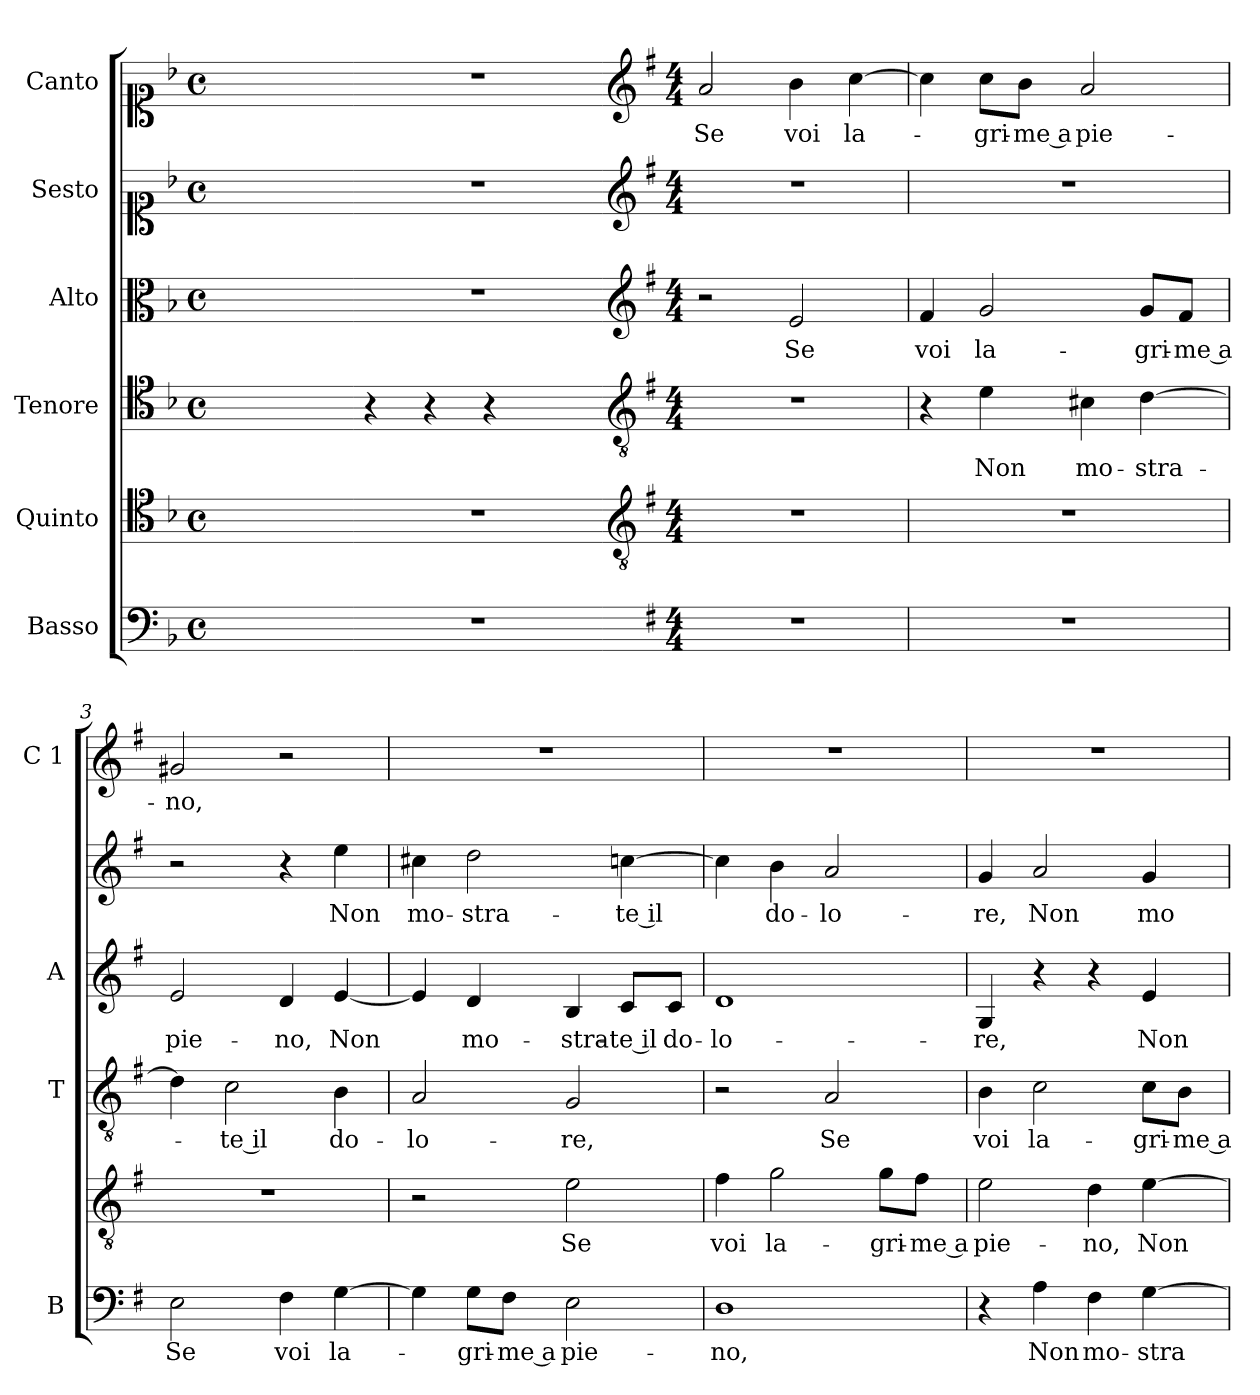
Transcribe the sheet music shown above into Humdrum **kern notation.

**kern	**text	**kern	**text	**kern	**text	**kern	**text	**kern	**text	**kern	**text
*part6	*part6	*part5	*part5	*part4	*part4	*part3	*part3	*part2	*part2	*part1	*part1
*staff6	*staff6	*staff5	*staff5	*staff4	*staff4	*staff3	*staff3	*staff2	*staff2	*staff1	*staff1
*I"Basso	*	*I"Quinto	*	*I"Tenore	*	*I"Alto	*	*I"Sesto	*	*I"Canto	*
*I'B	*	*	*	*I'T	*	*I'A	*	*	*	*I'C 1	*
*clefF4	*	*clefC4	*	*clefC4	*	*clefC3	*	*clefC1	*	*clefC1	*
*k[b-]	*	*k[b-]	*	*k[b-]	*	*k[b-]	*	*k[b-]	*	*k[b-]	*
*F:	*	*F:	*	*F:	*	*F:	*	*F:	*	*F:	*
*M4/4	*	*M4/4	*	*M4/4	*	*M4/4	*	*M4/4	*	*M4/4	*
*met(c)	*	*met(c)	*	*met(c)	*	*met(c)	*	*met(c)	*	*met(c)	*
=	=	=	=	=	=	=	=	=	=	=	=
1ryy	.	1ryy	.	1ryy	.	1ryy	.	1ryy	.	1ryy	.
=1X-	=1X-	=1X-	=1X-	=1X-	=1X-	=1X-	=1X-	=1X-	=1X-	=1X-	=1X-
1r	.	1r	.	4r	.	1r	.	1r	.	1r	.
.	.	.	.	4r	.	.	.	.	.	.	.
.	.	.	.	4r	.	.	.	.	.	.	.
.	.	.	.	4ryy	.	.	.	.	.	.	.
=1-	=1-	=1-	=1-	=1-	=1-	=1-	=1-	=1-	=1-	=1-	=1-
*	*	*clefGv2	*	*clefGv2	*	*clefG2	*	*clefG2	*	*clefG2	*
*k[f#]	*	*k[f#]	*	*k[f#]	*	*k[f#]	*	*k[f#]	*	*k[f#]	*
*G:	*	*G:	*	*G:	*	*G:	*	*G:	*	*G:	*
*M4/4	*	*M4/4	*	*M4/4	*	*M4/4	*	*M4/4	*	*M4/4	*
!	!	!	!	!	!	!	!	!	!	!	!LO:LY:b
1r	.	1r	.	1r	.	2r	.	1r	.	2a/	Se
!	!	!	!	!	!	!	!LO:LY:b	!	!	!	!LO:LY:b
.	.	.	.	.	.	2e/	Se	.	.	4b\	voi
!	!	!	!	!	!	!	!	!	!	!	!LO:LY:b
.	.	.	.	.	.	.	.	.	.	[4cc\	la-
=2	=2	=2	=2	=2	=2	=2	=2	=2	=2	=2	=2
!	!	!	!	!	!	!	!LO:LY:b	!	!	!	!
1r	.	1r	.	4r	.	4f#/	voi	1r	.	4cc\]	.
!	!	!	!	!	!LO:LY:b	!	!LO:LY:b	!	!	!	!LO:LY:b
.	.	.	.	4e\	Non	2g/	la-	.	.	8cc\L	-gri-
!	!	!	!	!	!	!	!	!	!	!	!LO:LY:b
.	.	.	.	.	.	.	.	.	.	8b\J	-me a
!	!	!	!	!	!LO:LY:b	!	!	!	!	!	!LO:LY:b
.	.	.	.	4c#X\	mo-	.	.	.	.	2a/	pie-
!	!	!	!	!	!LO:LY:b	!	!LO:LY:b	!	!	!	!
.	.	.	.	[4d\	-stra-	8g/L	-gri-	.	.	.	.
!	!	!	!	!	!	!	!LO:LY:b	!	!	!	!
.	.	.	.	.	.	8f#/J	-me a	.	.	.	.
=3	=3	=3	=3	=3	=3	=3	=3	=3	=3	=3	=3
!	!LO:LY:b	!	!	!	!	!	!LO:LY:b	!	!	!	!LO:LY:b
2E\	Se	1r	.	4d\]	.	2e/	pie-	2r	.	2g#X/	-no,
!	!	!	!	!	!LO:LY:b	!	!	!	!	!	!
.	.	.	.	2c\	-te il	.	.	.	.	.	.
!	!LO:LY:b	!	!	!	!	!	!LO:LY:b	!	!	!	!
4F#\	voi	.	.	.	.	4d/	-no,	4r	.	2r	.
!	!LO:LY:b	!	!	!	!LO:LY:b	!	!LO:LY:b	!	!LO:LY:b	!	!
[4G\	la-	.	.	4B\	do-	[4e/	Non	4ee\	Non	.	.
=4	=4	=4	=4	=4	=4	=4	=4	=4	=4	=4	=4
!	!	!	!	!	!LO:LY:b	!	!	!	!LO:LY:b	!	!
4G\]	.	2r	.	2A/	-lo-	4e/]	.	4cc#X\	mo-	1r	.
!	!LO:LY:b	!	!	!	!	!	!LO:LY:b	!	!LO:LY:b	!	!
8G\L	-gri-	.	.	.	.	4d/	mo-	2dd\	-stra-	.	.
!	!LO:LY:b	!	!	!	!	!	!	!	!	!	!
8F#\J	-me a	.	.	.	.	.	.	.	.	.	.
!	!LO:LY:b	!	!LO:LY:b	!	!LO:LY:b	!	!LO:LY:b	!	!	!	!
2E\	pie-	2e\	Se	2G/	-re,	4B/	-stra-	.	.	.	.
!	!	!	!	!	!	!	!LO:LY:b	!	!LO:LY:b	!	!
.	.	.	.	.	.	8c/L	-te il	[4ccn\	-te il	.	.
!	!	!	!	!	!	!	!LO:LY:b	!	!	!	!
.	.	.	.	.	.	8c/J	do-	.	.	.	.
=5	=5	=5	=5	=5	=5	=5	=5	=5	=5	=5	=5
!	!LO:LY:b	!	!LO:LY:b	!	!	!	!LO:LY:b	!	!	!	!
1D	-no,	4f#\	voi	2r	.	1d	-lo-	4cc\]	.	1r	.
!	!	!	!LO:LY:b	!	!	!	!	!	!LO:LY:b	!	!
.	.	2g\	la-	.	.	.	.	4b\	do-	.	.
!	!	!	!	!	!LO:LY:b	!	!	!	!LO:LY:b	!	!
.	.	.	.	2A/	Se	.	.	2a/	-lo-	.	.
!	!	!	!LO:LY:b	!	!	!	!	!	!	!	!
.	.	8g\L	-gri-	.	.	.	.	.	.	.	.
!	!	!	!LO:LY:b	!	!	!	!	!	!	!	!
.	.	8f#\J	-me a	.	.	.	.	.	.	.	.
=6	=6	=6	=6	=6	=6	=6	=6	=6	=6	=6	=6
!	!	!	!LO:LY:b	!	!LO:LY:b	!	!LO:LY:b	!	!LO:LY:b	!	!
4r	.	2e\	pie-	4B\	voi	4G/	-re,	4g/	-re,	1r	.
!	!LO:LY:b	!	!	!	!LO:LY:b	!	!	!	!LO:LY:b	!	!
4A\	Non	.	.	2c\	la-	4r	.	2a/	Non	.	.
!	!LO:LY:b	!	!LO:LY:b	!	!	!	!	!	!	!	!
4F#\	mo-	4d\	-no,	.	.	4r	.	.	.	.	.
!	!LO:LY:b	!	!LO:LY:b	!	!LO:LY:b	!	!LO:LY:b	!	!LO:LY:b	!	!
[4G\	-stra-	[4e\	Non	8c\L	-gri-	4e/	Non	4g/	mo-	.	.
!	!	!	!	!	!LO:LY:b	!	!	!	!	!	!
.	.	.	.	8B\J	-me a	.	.	.	.	.	.
=	=	=	=	=	=	=	=	=	=	=	=
*-	*-	*-	*-	*-	*-	*-	*-	*-	*-	*-	*-
